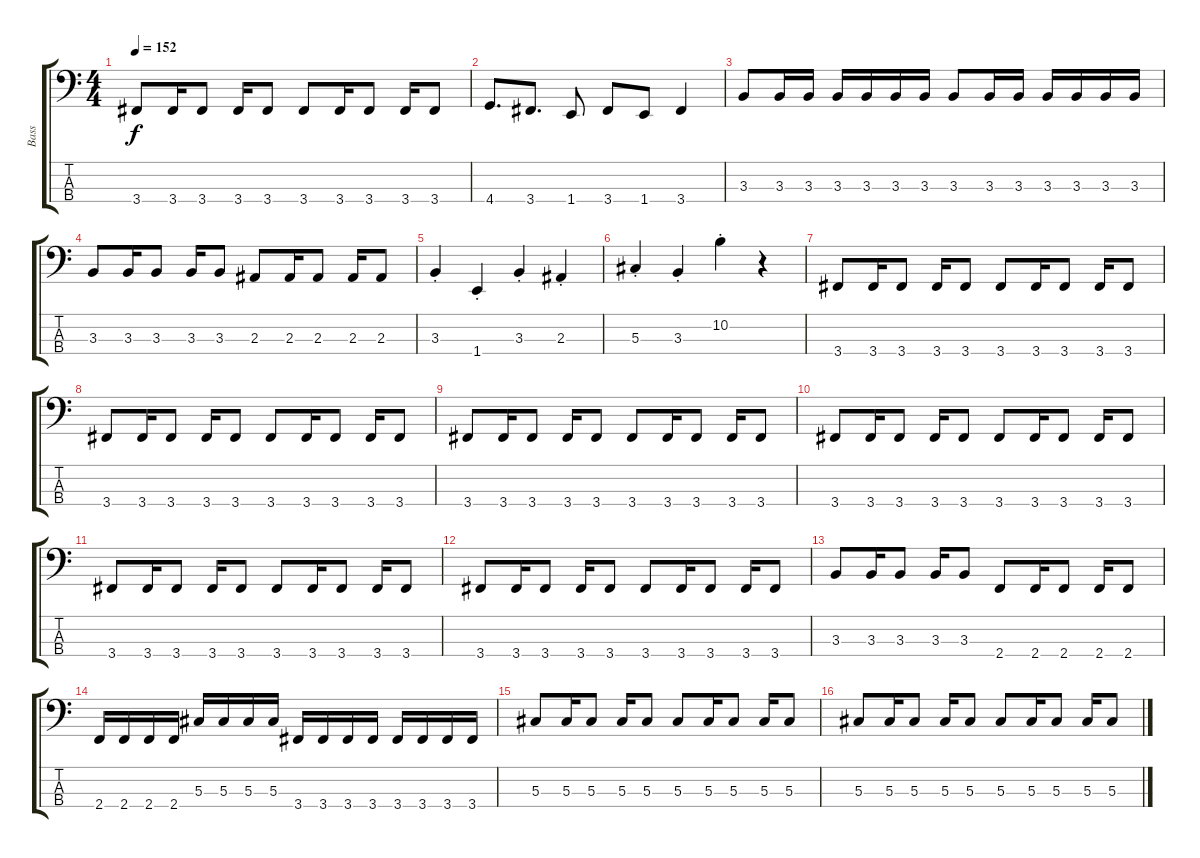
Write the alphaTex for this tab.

\track ("Bass" "Bass") {instrument electricbasspick}
\staff {score tabs}
\tuning (Gb2 Db2 Ab1 Eb1) {hide}
\ts (4 4)
\tempo 152
\clef f4
\ks c
3.4.8{dy f} 3.4.16 3.4.8 3.4.16 3.4.8 3.4.8 3.4.16 3.4.8 3.4.16 3.4.8 |
4.4.8{d} 3.4.8{d} 1.4.8 3.4.8 1.4.8 3.4.4 |
3.3.8 3.3.16 3.3.16 3.3.16 3.3.16 3.3.16 3.3.16 3.3.8 3.3.16 3.3.16 3.3.16 3.3.16 3.3.16 3.3.16 |
3.3.8 3.3.16 3.3.8 3.3.16 3.3.8 2.3.8 2.3.16 2.3.8 2.3.16 2.3.8 |
3.3{st}.4 1.4{st}.4 3.3{st}.4 2.3{st}.4 |
5.3{st}.4 3.3{st}.4 10.2{st}.4 r.4 |
3.4.8 3.4.16 3.4.8 3.4.16 3.4.8 3.4.8 3.4.16 3.4.8 3.4.16 3.4.8 |
3.4.8 3.4.16 3.4.8 3.4.16 3.4.8 3.4.8 3.4.16 3.4.8 3.4.16 3.4.8 |
3.4.8 3.4.16 3.4.8 3.4.16 3.4.8 3.4.8 3.4.16 3.4.8 3.4.16 3.4.8 |
3.4.8 3.4.16 3.4.8 3.4.16 3.4.8 3.4.8 3.4.16 3.4.8 3.4.16 3.4.8 |
3.4.8 3.4.16 3.4.8 3.4.16 3.4.8 3.4.8 3.4.16 3.4.8 3.4.16 3.4.8 |
3.4.8 3.4.16 3.4.8 3.4.16 3.4.8 3.4.8 3.4.16 3.4.8 3.4.16 3.4.8 |
3.3.8 3.3.16 3.3.8 3.3.16 3.3.8 2.4.8 2.4.16 2.4.8 2.4.16 2.4.8 |
2.4.16 2.4.16 2.4.16 2.4.16 5.3.16 5.3.16 5.3.16 5.3.16 3.4.16 3.4.16 3.4.16 3.4.16 3.4.16 3.4.16 3.4.16 3.4.16 |
5.3.8 5.3.16 5.3.8 5.3.16 5.3.8 5.3.8 5.3.16 5.3.8 5.3.16 5.3.8 |
5.3.8 5.3.16 5.3.8 5.3.16 5.3.8 5.3.8 5.3.16 5.3.8 5.3.16 5.3.8
